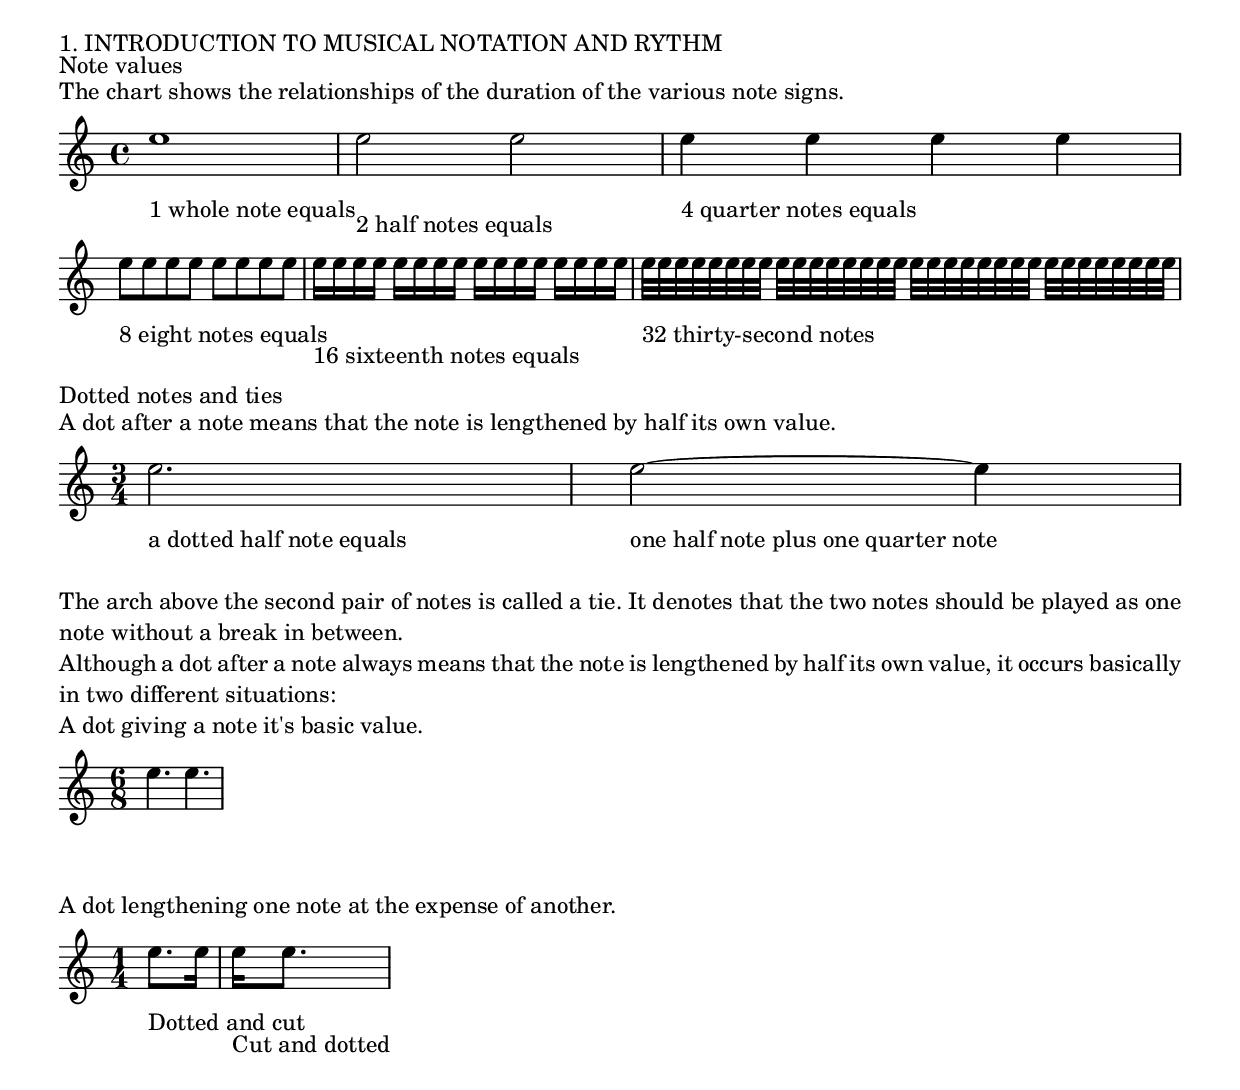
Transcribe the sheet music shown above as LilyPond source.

%{
    MPD Bagpipe Tutor.
%}

\version "2.24.0"

\include "bagpipe.ly"
\version "2.24.0"

%{
    Locally customized stuff and helper macros.
%}

% Various tweaks to get good defaults for bagpipe music.
\paper {
  top-margin = 4\mm
  bottom-margin = 4\mm
  tocItemMarkup = \markup {
    \fill-line {
      \override #'(line-width . 80)
      \fill-with-pattern #1 #RIGHT . \fromproperty #'toc:text \fromproperty #'toc:page
    }
  }
  tocSubheadMarkup = \markup \column {
    \hspace #1
    \fill-line { \null \bold \fromproperty #'toc:text \null }
    \hspace #1
  }
}

tocSubhead = #(define-music-function (text) (markup?)
                (add-toc-item! 'tocSubheadMarkup text))

\layout {
  indent = 0.0

  \context {
    \Score

    \remove "Bar_number_engraver"

    \remove Mark_engraver
    \remove Text_mark_engraver
    \remove Staff_collecting_engraver

    \override Stem.direction = #down
    \override Slur.direction = #up
    \override Tie.direction = #up

    \override VoltaBracketSpanner.Y-extent = #'(-1.5 . 0)
    \override VoltaBracket.height = #2.2

    \override Glissando.style = #'zigzag
    \override Glissando.minimum-length = #5
    \override Glissando.springs-and-rods = #ly:spanner::set-spacing-rods

    \override Beam.beam-thickness = #0.52
    \override Stem.thickness = #1.6

    \override TextScript.staff-padding = #4

    \override NonMusicalPaperColumn.line-break-permission = ##f
  }

  \context {
    \StaffGroup

    extraNatural = ##f
    \override KeySignature.stencil = ##f
  }

  \context {
    \Staff

    \consists Mark_engraver
    \consists Text_mark_engraver
    \consists Staff_collecting_engraver

    extraNatural = ##f
    midiInstrument = #"bagpipe"
    strictBeatBeaming = ##t

    \override KeySignature.stencil = ##f
  }

  \context {
    \Voice

    \override TupletBracket.bracket-visibility = ##t
  }
}

morespace = \once \override NoteColumn.X-offset = 0.5

% Sets the autobeamer to span quarter notes only. Use for fast music.
quarterBeaming = {
  \set Timing.beamExceptions = #'()
}
% Sets the autobeamer to span half notes. Mostly used in reels.
halfBeaming = {
  \set Timing.beamExceptions = #'()
  \set Timing.baseMoment = #(ly:make-moment 1/4)
  \set Timing.beatStructure = 2,2
}

% Bagpipe music is written in something like D major. If we use
% flattened notes, the flat should be shown on all instances.
bagpipeKey = {
  \key d \major
  \accidentalStyle forget
}

% Use when transposing for showTrueKeySignature
% pitchnamesBagpipe = #(cons (bflat . ,(ly:make-pitch 0 6 FLAT)) pitchnamesBagpipe)

% Show the key signature e.g. for BMW compatibility.
showKeySignature = {
  \override Staff.KeySignature.stencil = #'ly:key-signature-interface::print
  \override StaffGroup.KeySignature.stencil = #'ly:key-signature-interface::print
  \override Score.KeySignature.stencil = #'ly:key-signature-interface::print
}

% Show the true key signature (E-flat major). Use together with
% \transpose f a to print scores for other instruments.
showTrueKeySignature = {
  \override Staff.KeySignature.stencil = #'ly:key-signature-interface::print
  \override StaffGroup.KeySignature.stencil = #'ly:key-signature-interface::print
  \override Score.KeySignature.stencil = #'ly:key-signature-interface::print
  \override Score.Stem.direction = #'center
  \override Score.Slur.direction = #'center
  \override Score.Tie.direction = #'center
}

\allowVoltaHook "|"

% Grace note skip for use in multi-part scores.
grs = #(define-music-function (duration) (integer?)
   #{ \pgrace { s32*#duration } #})

% Extra movements
fgrip = \pgrace { G32[ f G] }
fdari = \pgrace { e32[ g e f e] }
grecad = \pgrace { e16 }
bubly = \pgrace { G32[ d G c G] }
Gbubly = \pgrace { d32[ G c G] }
txleumtaorcrun = \markup {
  \override #'(baseline-skip . 1.8)
  \column {
    \center-align "L"
    \center-align "T"
    \center-align "C"
  }
}

% Abbreviated notation common in piobaireachd scores.
txleum = \markup { \center-align "L" }
txtaor = \markup { \center-align "T" }
txcrun = \markup { \center-align "C" }
txtaorcrun = \markup {
  \override #'(baseline-skip . 1.8)
  \column {
    \center-align "T"
    \center-align "C"
  }
}
txleumtaorcrun = \markup {
  \override #'(baseline-skip . 1.8)
  \column {
    \center-align "L"
    \center-align "T"
    \center-align "C"
  }
}
txtaoram = \markup { \center-align \rotate #180 "T" }
txcrunam = \markup { \center-align \rotate #180 "C" }
txtaorcrunam = \markup {
  \override #'(baseline-skip . 1.8)
  \column {
    \center-align \rotate #180 "T"
    \center-align \rotate #180 "C"
  }
}


% Used when substituting a single bar or just a few notes to show alternative.
altBracket = #(define-music-function (parser location tag) (string?) #{
  \once \override Score.VoltaBracket.shorten-pair = #'(0.3 . 0.3)
  \set Score.repeatCommands = #(list (list 'volta (markup #:number tag)))
                #})
altBracketText = #(define-music-function (parser location tag) (string?) #{
  \once \override Score.VoltaBracket.shorten-pair = #'(0.3 . 0.3)
  \set Score.repeatCommands = #(list (list 'volta (markup #:text tag)))
                    #})

% End previous altBracket thingy.
altBracketEnd = { \set Score.repeatCommands = #'((volta #f)) }

markDCalFine = \tweak direction #DOWN \tweak font-size #-1 \textEndMark \markup { \italic "D.C. al Fine" }
markFine = \tweak direction #DOWN \tweak font-size #-1 \textEndMark  \markup { \italic "Fine" }

barLength = #(define-music-function (parser location x y) (number? number?) #{
  \set Score.measureLength = #(ly:make-moment x y)
               #})


% Global settings
\paper { indent = 0\mm }

\markup { 1. INTRODUCTION TO MUSICAL NOTATION AND RYTHM }

\markup { Note values }

\markuplist {
  \justified-lines {
    The chart shows the relationships of the duration of the various note signs.
  }
}

\score {
  {
    e1_\markup {1 whole note equals}
    e2_\markup {2 half notes equals} e2
    e4_\markup {4 quarter notes equals} \repeat unfold 3 {e4}
    \break
    e8_\markup {8 eight notes equals} \repeat unfold 7 {e8}
    e16_\markup {16 sixteenth notes equals} \repeat unfold 15 {e16}
    e32_\markup {32 thirty-second notes} \repeat unfold 31 {e32}
  }
  \layout { ragged-right = ##f }
}

\markup { Dotted notes and ties }

\markuplist {
  \justified-lines {
    A dot after a note means that the note is lengthened by half its own value.
  }
}

\score {
  {
    \time 3/4
    e2._\markup {a dotted half note equals}
    e2_\markup {one half note plus one quarter note} ~ e4
  }
  \layout { ragged-right = ##f }
}

\markuplist {
  \justified-lines {
    The arch above the second pair of notes is called a tie. It denotes that
    the two notes should be played as one note without a break in between.
  }
  \justified-lines {
    Although a dot after a note always means that the note is lengthened by
    half its own value, it occurs basically in two different situations:
  }
  \justified-lines {
    A dot giving a note it's basic value.
  }
}

\score {
  {
    \time 6/8
    e4. e4.
  }
  \layout { ragged-right = ##t }
}

\markuplist {
  \justified-lines {
    A dot lengthening one note at the expense of another.
  }
}

\score {
  {
    \time 1/4
    e8._\markup {Dotted and cut} e16
    e16_\markup {Cut and dotted} e8.
  }
  \layout { ragged-right = ##t }
}
